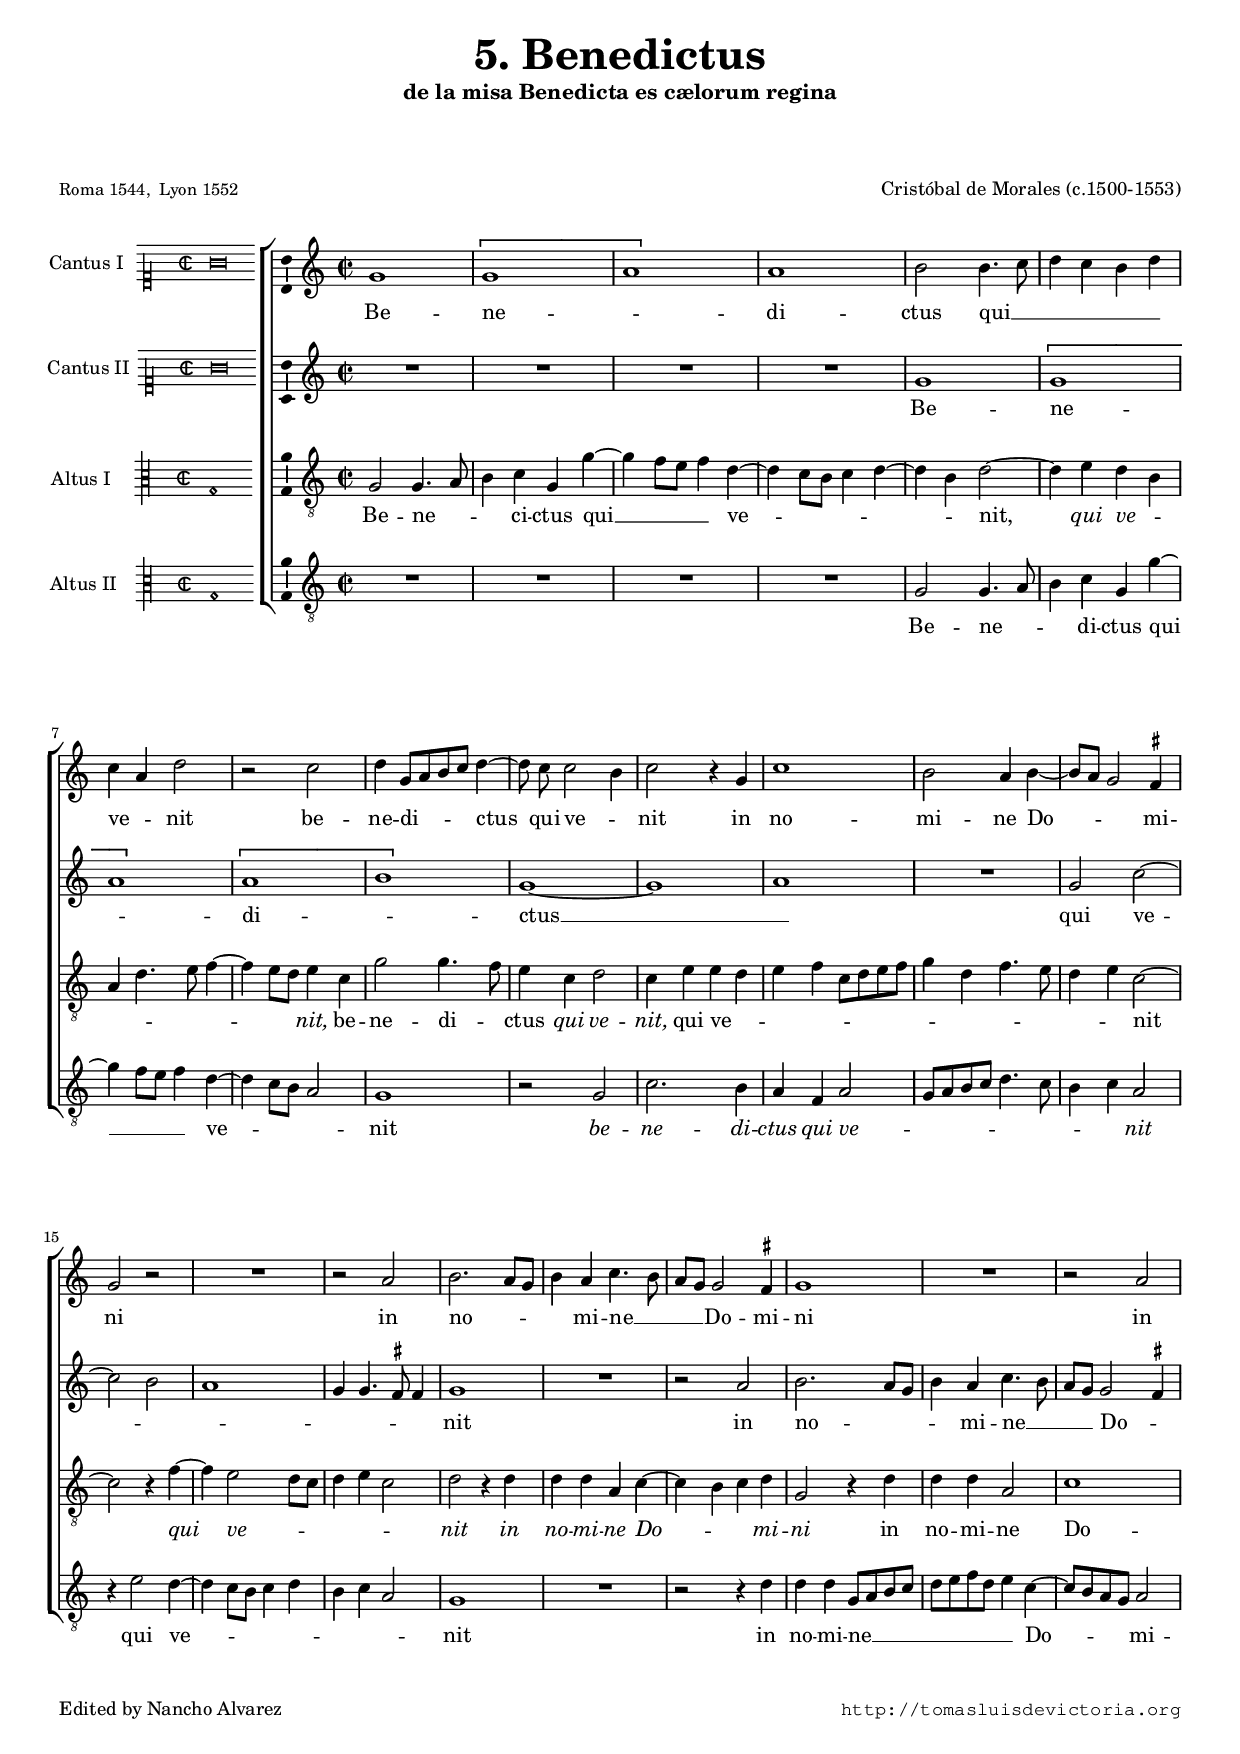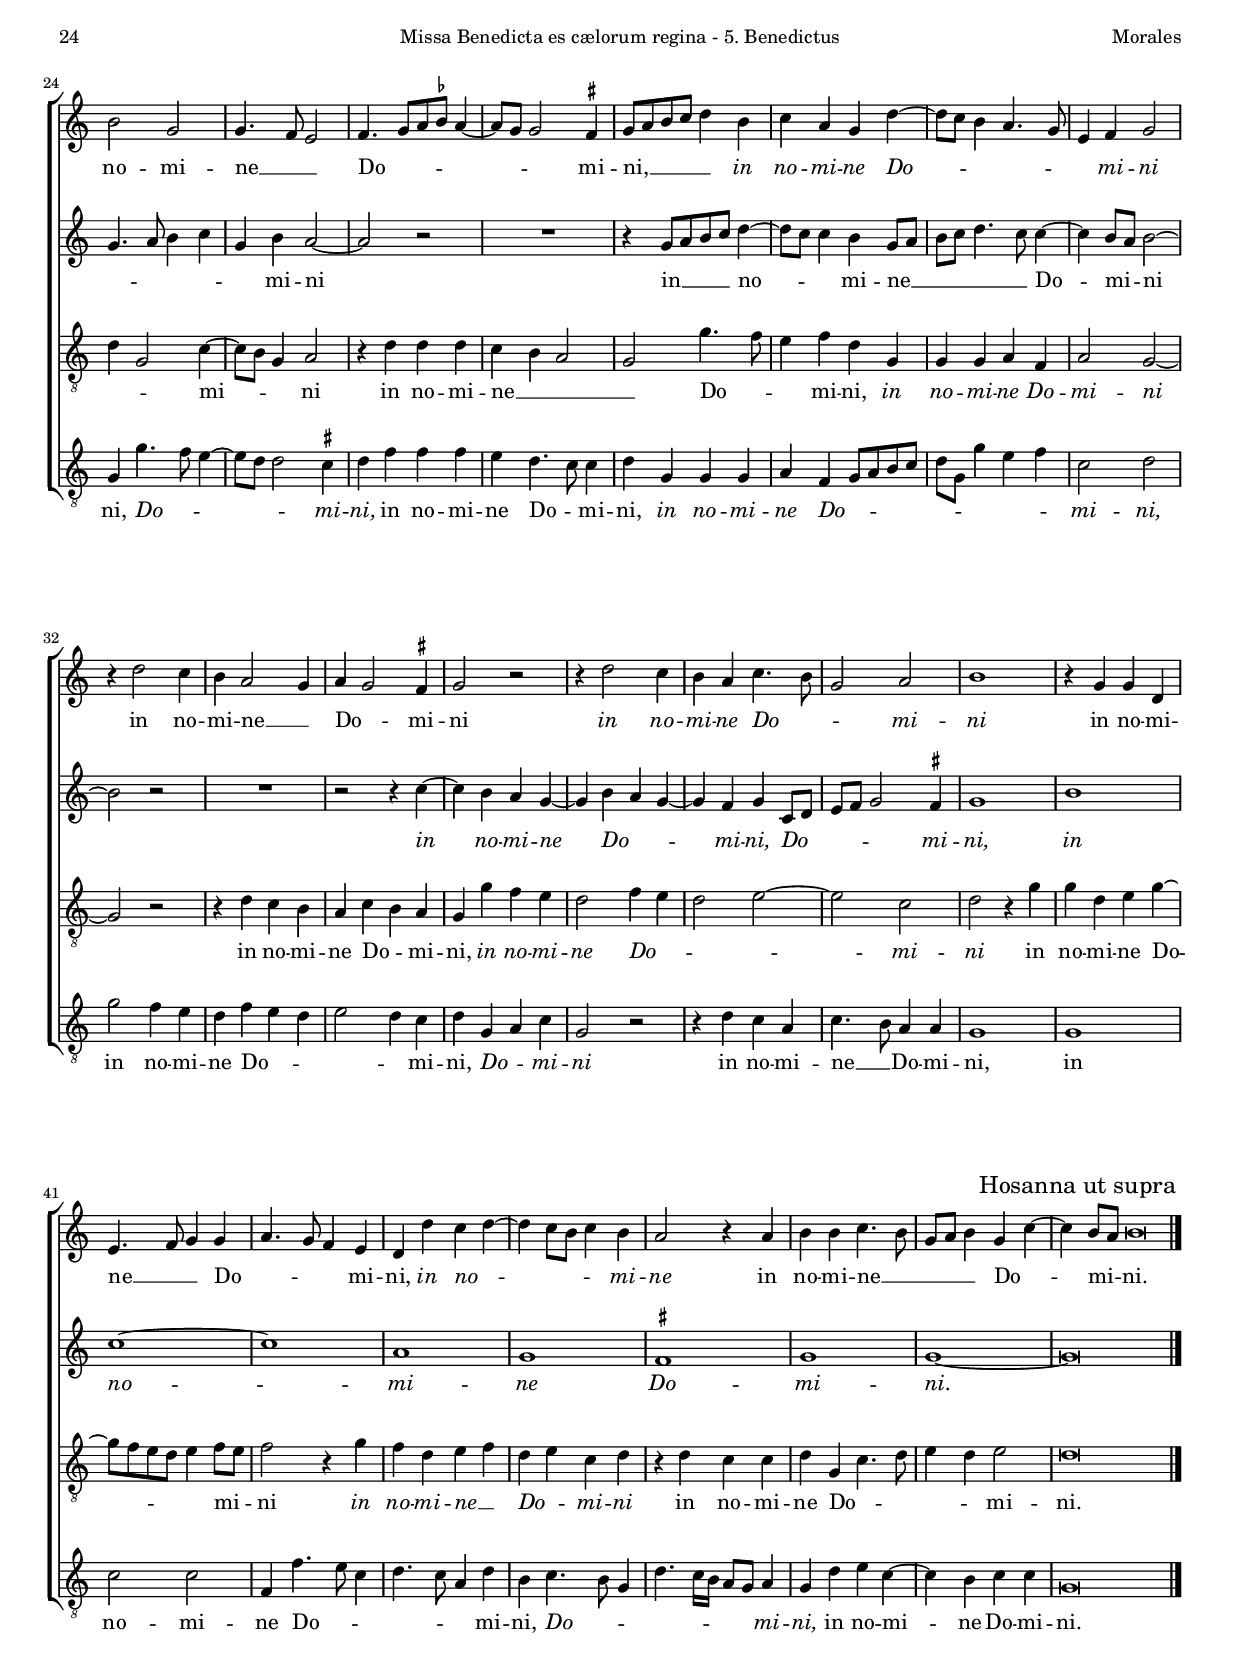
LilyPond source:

\version "2.18.0"

#(set-default-paper-size "a4")
#(set-global-staff-size 16.4)
#(ly:set-option 'point-and-click #f)
%mobile -s15.5 -i3.4

italicas=\override LyricText.font-shape = #'italic
rectas=\override LyricText.font-shape = #'upright
ss=\once \set suggestAccidentals = ##t
incipitwidth = 20

htitle="Missa Benedicta es cælorum regina - 5. Benedictus"
hcomposer="Morales"

\header {
	title=\markup{\fontsize #3 "5. Benedictus"}
	subtitle="de la misa Benedicta es cælorum regina"
	subsubtitle=\markup{\column{" " " " " "}}
	composer="Cristóbal de Morales (c.1500-1553)"
        pdfauthor=\composer
	%opus="(-)"
	poet=\markup{\smaller "Roma 1544,  Lyon 1552"} 
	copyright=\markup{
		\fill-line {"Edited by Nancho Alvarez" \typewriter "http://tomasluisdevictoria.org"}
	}
%	tagline=""
}

global={\key c \major \time 2/2 \skip 1*48 \bar "|."
}


cantus=\relative c''{
	g1
	\[g
	a\]
	a
	b2 b4. c8
	d4 c b d
	c a d2
	r2 c
	d4 g,8[ a b c] d4 ~
	d8 \noBeam c c2 b4
	c2 r4 g
	c1
	b2 a4 b ~
	b8 a g2 \ss fis4
	g2 r
	R1
	r2 a
	b2. a8 g
	b4 a c4. b8
	a g g2 \ss fis4
	g1
	R1
	r2 a
	b g
	g4. f8 e2
	f4. g8[ a \ss bes] a4 ~
	a8 g g2 \ss fis4 
	g8 a b c d4 b
	c a g d' ~
	d8 c b4 a4. g8
	e4 f g2 % CSIC \ss fis 
	r4 d'2 c4
	b a2 g4
	a g2 \ss fis4
	g2 r
	r4 d'2 c4
	b a c4. b8
	g2 a
	b1
	r4 g g d
	e4. f8 g4 g
	a4. g8 f4 e
	d d' c d ~ % CSIC \ss cis 
	d4 c8 b c4 b
	a2 r4 a
	b b c4. b8
	g a b4 g c ~
	c b8 a b\breve*1/4
	\override Score.RehearsalMark.padding = #2
        \override Score.RehearsalMark.self-alignment-X = #right
        \override Score.RehearsalMark.break-visibility = #begin-of-line-invisible
        \mark \markup{"Hosanna ut supra"}

}

altus=\relative c''{
	R1*4	
	g1
	\[g a\]
	\[a b\]
	g1 ~
	g
	a
	R1
	g2 c ~
	c b
	a1
	g4 g4. \ss fis8 fis4
	g1
	R1 r2 a
	b2. a8 g b4 a c4. b8
	a8 g g2 \ss fis4 
	g4. a8 b4 c
	g b a2 ~
	a r
	R1
	r4 g8[ a b c] d4 ~
	d8 c c4 b g8 a 
	b8 c d4. c8 c4 ~
	c4 b8 a b2 ~
	b r
	R1
	r2 r4 c ~
	c b a g ~
	g b a g ~
	g f g c,8 d % CSIC \ss fis
	e f g2 \ss fis4 % CSIC \ss fis fis 
	g1 b
	c1 ~
	c
	a
	g
	\ss fis 
	g1 g ~
	g\breve*1/2
}

tenor=\relative c'{
	g2 g4. a8
	b4 c g g' ~
	g f8 e f4 d ~
	d c8 b c4 d ~
	d4 b d2 ~
	d4 e d b
	a d4. e8 f4 ~
	f e8 d e4 c
	g'2 g4. f8
	e4 c d2
	c4 e e d
	e f c8 d e f % CSIC \ss fis 
	g4 d f4. e8
	d4 e c2 ~
	c r4 f ~
	f e2 d8 c
	d4 e c2
	d r4 d
	d d a c ~
	c b c d
	g,2 r4 d'
	d d a2
	c1
	d4 g,2 c4 ~
	c8 b g4 a2
	r4 d d d
	c b a2
	g g'4. f8
	e4 f d g,
	g g a f
	a2 g ~
	g r
	r4 d' c b
	a c b a
	g g' f e
	d2 f4 e
	d2 e ~
	e c
	d r4 g
	g d e g ~
	g8 f e d e4 f8 e
	f2 r4 g
	f d e f
	d e c d
	r4 d c c
	d g, c4. d8
	e4 d e2
	d\breve*1/2
}

bassus=\relative c'{
	R1*4
	g2 g4. a8
	b4 c g g' ~
	g f8 e f4 d ~
	d c8 b a2
	g1
	r2 g
	c2. b4
	a f a2
	g8 a b c d4. c8
	b4 c a2
	r4 e'2 d4 ~
	d c8 b c4 d
	b c a2
	g1
	R1
	r2 r4 d'
	d d g,8 a b c
	d e f d e4 c ~
	c8 b a g a2
	g4 g'4. f8 e4 ~
	e8 d d2 \ss cis4 
	d f f f
	e d4. c8 c4
	d g, g g
	a f g8 a b c
	d g, g'4 e f
	c2 d 
	g f4 e
	d f e d
	e2 d4 c
	d g, a c
	g2 r
	r4 d' c a
	c4. b8 a4 a 
	g1 g
	c2 c
	f,4 f'4. e8 c4
	d4. c8 a4 d
	b c4. b8 g4
	d'4. c16 b a8 g a4
	g d'e c ~
	c b c c 
	g\breve*1/2
}

textocantus=\lyricmode{
Be -- ne -- _ di -- ctus 
qui __ _ _ _ _ _ ve -- _ nit
be -- ne -- di -- _ _ _ ctus
qui ve -- _ nit
in no -- mi -- ne Do -- _ _ mi -- ni
in no -- _ _ _ mi -- ne __ _ _ _ Do -- mi -- ni
in no -- mi -- ne __ _ _ Do -- _ _ _ _ _ _ mi -- ni, __ _ _ _ _ 
\italicas 
in no -- mi -- ne Do -- _ _ _ _ _ mi -- ni
\rectas 
in no -- mi -- ne __ _ Do -- _ mi -- ni
\italicas 
in no -- mi -- ne Do -- _ _ mi -- ni
\rectas 
in no -- mi -- ne __ _ _ 
Do -- _ _ _ mi -- ni,
\italicas 
in no -- _ _ _ _ mi -- ne
\rectas 
in no -- mi -- ne __ _ _ _ _ Do -- _ mi -- _ ni.

}

textoaltus=\lyricmode{
Be -- ne -- _ di -- _ ctus __ _ 
qui ve -- _ _ _ _ _ _ nit
in no -- _ _ _ mi -- ne __ _ _ _ Do -- _ _ _ _ _ _ mi -- ni
in __ _ _ _ no -- _ _ mi -- ne __ _ _ _ _ _ Do -- mi -- _ ni
\italicas 
in no -- mi -- ne Do -- _ _ mi -- ni,
Do -- _ _ _ _ mi -- ni,
in no -- mi -- ne Do -- mi -- ni.

}

textotenor=\lyricmode{
Be -- ne -- _ _ ci -- ctus
qui __ _ _ _ ve -- _ _ _ _ _ nit,
\italicas 
qui ve -- _ _ _ _ _ _ _ nit,
\rectas 
be -- ne -- di -- _ ctus
\italicas qui ve -- nit, \rectas 
qui ve -- _ _ _ _ _ _ _ _ _ _ _ _ _ nit
\italicas 
qui ve -- _ _ _ _ _ nit
in no -- mi -- ne Do -- _ _ mi -- ni
\rectas 
in no -- mi -- ne Do -- _ _ mi -- _ _ ni
in no -- mi -- ne __ _ _ _ Do -- _ _ mi -- ni,
\italicas 
in no -- mi -- ne Do -- mi -- ni
\rectas 
in no -- mi -- ne Do -- _ mi -- ni,
\italicas 
in no -- mi -- ne Do -- _ _ _ mi -- ni
\rectas 
in no -- mi -- ne Do -- _ _ _ _ mi -- _ ni
\italicas 
in no -- mi -- ne __ _ Do -- _ mi -- ni
\rectas 
in no -- mi -- ne Do -- _ _ _ _ mi -- ni.

}

textobassus=\lyricmode{
Be -- ne -- _ _ di -- ctus qui __ _ _ _ ve -- _ _ _ nit
\italicas 
be -- ne -- di -- ctus qui ve -- _ _ _ _ _ _ _ _ nit
\rectas 
qui ve -- _ _ _ _ _ _ _ nit
in no -- mi -- ne __ _ _ _ _ _ _ _ _ Do -- _ _ _ mi -- ni,
\italicas 
Do -- _ _ _ _ mi -- ni,
\rectas 
in no -- mi -- ne Do -- _ mi -- ni,
\italicas %??
in no -- mi -- ne Do -- _ _ _ _ _ _ _ _ _ mi -- ni,
\rectas 
in no -- mi -- ne Do -- _ _ _ _ mi -- ni,
\italicas 
Do -- _ mi -- ni
\rectas 
in no -- mi -- ne __ _ Do -- mi -- ni,
in no -- mi -- ne Do -- _ _ _ _ _ mi -- ni,
\italicas 
Do -- _ _ _ _ _ _ _ mi -- ni,
\rectas 
in no -- mi -- ne Do -- mi -- ni.
}


incipitcantus=\markup{
	\score{
		{ 
		\set Staff.instrumentName="Cantus I  "
		\override NoteHead.style = #'neomensural
		\override Staff.TimeSignature.style = #'neomensural
		\cadenzaOn 
		\clef "petrucci-c1"
		\key c \major
		\time 2/2
		g'\breve
		} 
	\layout { line-width=\incipitwidth indent = 0 }
	}
}

incipitaltus=\markup{
	\score{
		{ 
		\set Staff.instrumentName="Cantus II "
		\override NoteHead.style = #'neomensural 
		\override Staff.TimeSignature.style = #'neomensural
		\cadenzaOn 
		\clef "petrucci-c1"
		\key c \major
		\time 2/2
		g'\breve
		} 
	\layout { line-width=\incipitwidth indent = 0 }
	}
}


incipittenor=\markup{
	\score{
		{ 
		\set Staff.instrumentName="Altus I    "
		\override NoteHead.style = #'neomensural 
		\override Staff.TimeSignature.style = #'neomensural
		\cadenzaOn 
		\clef "petrucci-c3"
		\key c \major
		\time 2/2
		g1*2
		} 
	\layout { line-width=\incipitwidth indent=0 }
	}
}

incipitbassus=\markup{
	\score{
		{ 
		\set Staff.instrumentName="Altus II   "
		\override NoteHead.style = #'neomensural
		\override Staff.TimeSignature.style = #'neomensural
		\cadenzaOn 
		\clef "petrucci-c3"
		\key c \major
		\time 2/2
		g1*2
		} 
	\layout { line-width=\incipitwidth indent = 0 }
	}
}


\score {\transpose c' c'{
\new ChoirStaff<<

	\new Staff <<\global
	\new Voice="v1" {
		\set Staff.instrumentName=\incipitcantus
		\clef "treble"
		\cantus }
	\new Lyrics \lyricsto "v1" {\textocantus }
	>>

	\new Staff <<\global
	\new Voice="v2" {
		\set Staff.instrumentName=\incipitaltus
		\clef "treble"
		\altus }
	\new Lyrics \lyricsto "v2" {\textoaltus }
	>>
	
	\new Staff <<\global
	\new Voice="v3" {
		\set Staff.instrumentName=\incipittenor
		\clef "G_8"
		\tenor }
	\new Lyrics \lyricsto "v3" {\textotenor }
	>>

	\new Staff <<\global
	\new Voice="v4" {
		\set Staff.instrumentName=\incipitbassus
		\clef "G_8"
		\bassus }
	\new Lyrics \lyricsto "v4" {\textobassus }
	>>
	
>>

	} % transpose

\layout{ 
	\context {\Lyrics 
		\override VerticalAxisGroup.staff-affinity = #UP
		\override VerticalAxisGroup.nonstaff-relatedstaff-spacing =
			#'((basic-distance . 0) (minimum-distance . 0) (padding . 1))
		\override LyricText.font-size = #1.2
		\override LyricHyphen.minimum-distance = #0.5
	}
	\context {\Score 
		\override BarNumber.padding = #2 
	}
	\context {\Voice 
		%melismaBusyProperties = #'()
		%autoBeaming = ##f
	}
	%\context { \Staff \RemoveEmptyStaves }
	\context {\Staff 
		\override VerticalAxisGroup.staff-staff-spacing =
			#'((basic-distance . 10) (minimum-distance . 0) (padding . 1))
		\consists Ambitus_engraver 
		\override LigatureBracket.padding = #1
	}
}

%\midi {}

}


\paper{
	evenHeaderMarkup=\markup  \fill-line { \fromproperty #'page:page-number-string \htitle \hcomposer }
	oddHeaderMarkup= \markup  \fill-line { \on-the-fly #not-first-page \hcomposer \on-the-fly #not-first-page \htitle \on-the-fly #not-first-page \fromproperty #'page:page-number-string }
	%system-count=8
	ragged-last-bottom = ##f
	indent=3.6\cm
	system-system-spacing =
	#'((basic-distance . 18) (minimum-distance . 0) (padding . 5))
	top-system-spacing = % header
	#'((basic-distance . 8) (minimum-distance . 0) (padding . 0))
	last-bottom-spacing = % footer
	#'((basic-distance . 12) (minimum-distance . 0) (padding . 0))
	%top-markup-spacing #'basic-distance = 0
	markup-system-spacing #'basic-distance = 20


first-page-number=23
}